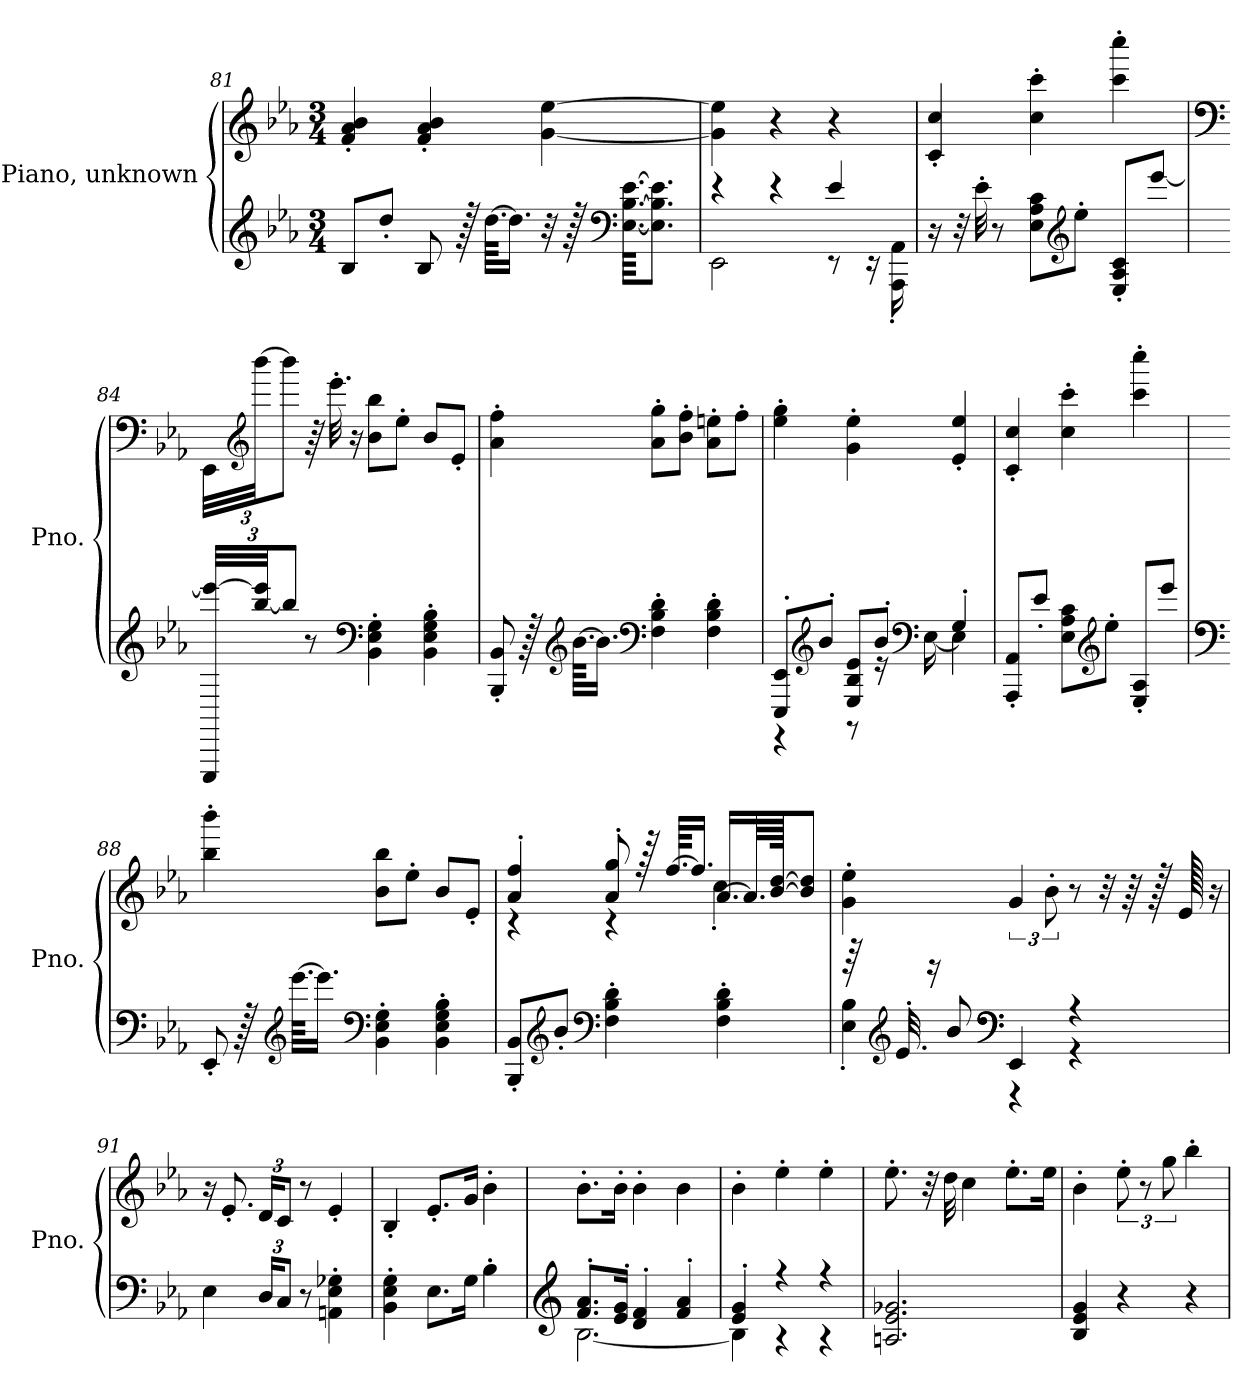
**kern	**kern
*part1	*part1
*staff2	*staff1
*I"Piano, unknown	*
*I'Pno.	*
!!LO:LB:g=z
*clefG2	*clefG2
*k[b-e-a-]	*k[b-e-a-]
*M3/4	*M3/4
=81	=81
8B-/L	4f/' 4a-/' 4b-/'
8dd'/J	.
8B-/	4f/' 4a-/' 4b-/'
128r	.
[64.dd\KKLL	.
16.dd\JJ]	.
32r	[4g\ [4ee-\
128r	.
*clefF4	*
[64.E-\ [64.B-\ [64.e-\KKKL	.
8.E-\] 8.B-\] 8.e-\]J	.
=82	=82
*^	*
4r	2EE-\	4g\] 4ee-\]
4r	.	4r
4e-/	8r	4r
.	16r	.
.	16AAA-\' 16AA-\'	.
*v	*v	*
=83	=83
16r	4c/' 4cc/'
32r	.
32e-'\	.
8r	.
8E-\ 8A-\ 8c\L	4cc\' 4ccc\'
*clefG2	*
8ee-'\J	.
8E-/' 8A-/' 8c/'L	4ccc\' 4cccc\'
[8eee-/J	.
!!LO:PB:g=z
=84	=84
*	*clefF4
*Xbrackettup	*Xbrackettup
48EEE-/ 48eee-/_LLL	48EE-\LLL
*	*clefG2
[48bb-/ 48eee-/]JJ	[48bbb-\JJ
12bb-/J]	12bbb-\J]
8r	64r
.	32.eee-'\
.	16r
*clefF4	*
4BB-\' 4E-\' 4G\'	8b-\ 8bb-\L
.	8ee-'\J
4BB-\' 4E-\' 4G\' 4B-\'	8b-/L
.	8e-'/J
=85	=85
8BBB-/' 8BB-/'	4a-\' 4ff\'
128r	.
*clefG2	*
[64.b-\KKLL	.
16.b-\JJ]	.
*clefF4	*
4F\' 4B-\' 4d\'	8a-\' 8gg\'L
.	8b-\' 8ff\'J
4F\' 4B-\' 4d\'	8a-\' 8een\'L
.	8ff'\J
=86	=86
*^	*
8EEE-/' 8EE-/'L	4r	4ee-\' 4gg\'
*clefG2	*	*
8b-'/J	.	.
8E-/ 8B-/ 8e-/L	8r	4g\' 4ee-\'
8b-'/J	16r	.
*clefF4	*	*
.	[16E-\	.
4G'/	4E-\]	4e-/' 4ee-/'
*v	*v	*
!!LO:LB:g=z
=87	=87
8AAA-/' 8AA-/'L	4c/' 4cc/'
8e-'/J	.
8E-\ 8A-\ 8c\L	4cc\' 4ccc\'
*clefG2	*
8ee-'\J	.
8E-/' 8A-/'L	4ccc\' 4cccc\'
8eee-/J	.
=88	=88
*clefF4	*
8EE-'/	4bb-\' 4bbb-\'
128r	.
*clefG2	*
[64.eee-\KKLL	.
16.eee-\JJ]	.
*clefF4	*
4BB-\' 4E-\' 4G\'	8b-\ 8bb-\L
.	8ee-'\J
4BB-\' 4E-\' 4G\' 4B-\'	8b-/L
.	8e-'/J
=89	=89
*	*^
8BBB-/' 8BB-/'L	4a-/' 4ff/'	4r
*clefG2	*	*
8b-'/J	.	.
*clefF4	*	*
4F\' 4B-\' 4d\'	8a-/' 8gg/'	4r
.	128r	.
.	[64.ff/KKLL	.
.	16.ff/JJ]	.
4F\' 4B-\' 4d\'	[16.a-/LL	4cc'\
.	64.a-/LL]	.
.	[128b-/ [128dd/JJJK	.
.	8b-/] 8dd/]J	.
*	*v	*v
!!LO:LB:g=z
=90	=90
*^	*
64r	4E-\' 4B-\'	4g\' 4ee-\'
*clefG2	*	*
32.e-'/	.	.
16r	.	.
8b-/	.	.
*clefF4	*	*
*	*	*brackettup
4EE-/	4r	6g/
.	.	12b-'\
4r	4r	8r
.	.	32r
.	.	64r
.	.	128r
.	.	128e-/
.	.	16r
*v	*v	*
=91	=91
4E-\	16r
.	8.e-'/
*	*Xbrackettup
24D/KL	24d/KL
12C/J	12c/J
8r	8r
4AAn\' 4E-\' 4G-X\'	4e-'/
=92	=92
4BB-\' 4E-\' 4G\'	4B-'/
8.E-\L	8.e-'/L
16G\Jk	16g/Jk
4B-'\	4b-'\
=93	=93
*clefG2	*
*^	*
8.f/' 8.a-/'L	[2.B-\	8.b-'\L
16e-/' 16g/'Jk	.	16b-'\Jk
4d/' 4f/'	.	4b-'\
4f/' 4a-/'	.	4b-\
=94	=94	=94
4e-/' 4g/'	4B-\]	4b-'\
4r	4r	4ee-'\
4r	4r	4ee-'\
*v	*v	*
!!LO:LB:g=z
=95	=95
2.An/ 2.e-/ 2.g-X/	8.ee-'\
.	32r
.	32dd\
.	4cc\
.	8.ee-'\L
.	16ee-\Jk
=96	=96
4B-/ 4e-/ 4g/	4b-'\
*	*brackettup
4r	12ee-'\
.	12r
.	12gg\
4r	4bb-'\
=	=
*-	*-
